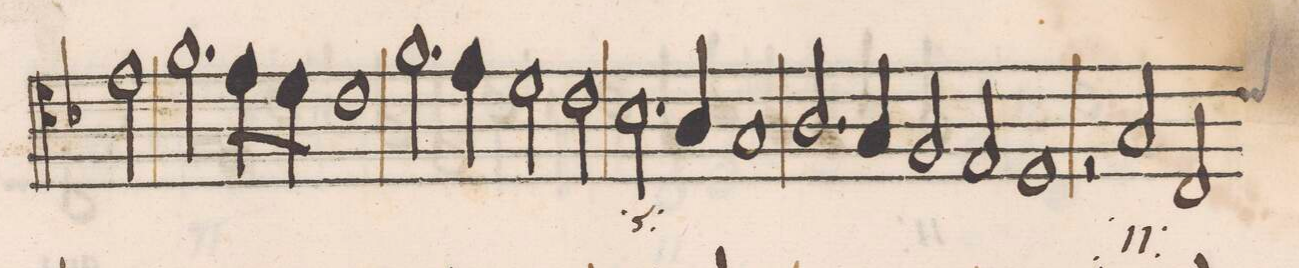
**kern	**text
*I"CANTVS	*
*clefC4	*
*k[b-]	*
*met(C|)	*
*M2/1	*
2.f\	.
8e\L	.
8d\J	.
1c	.
=39-	=39-
2.f\	.
4e\	.
2d\	.
2c\	.
=40-	=40-
2.B-\	.
4A/	.
1G	.
=41-	=41-
2.A/	.
4G/	.
2F/	.
2E/	.
=42-	=42-
1D	.
2r	.
*	*ij
2G/	A-
=43-	=43-
*custos:c	*
2C/	-gnus
*-	*-
